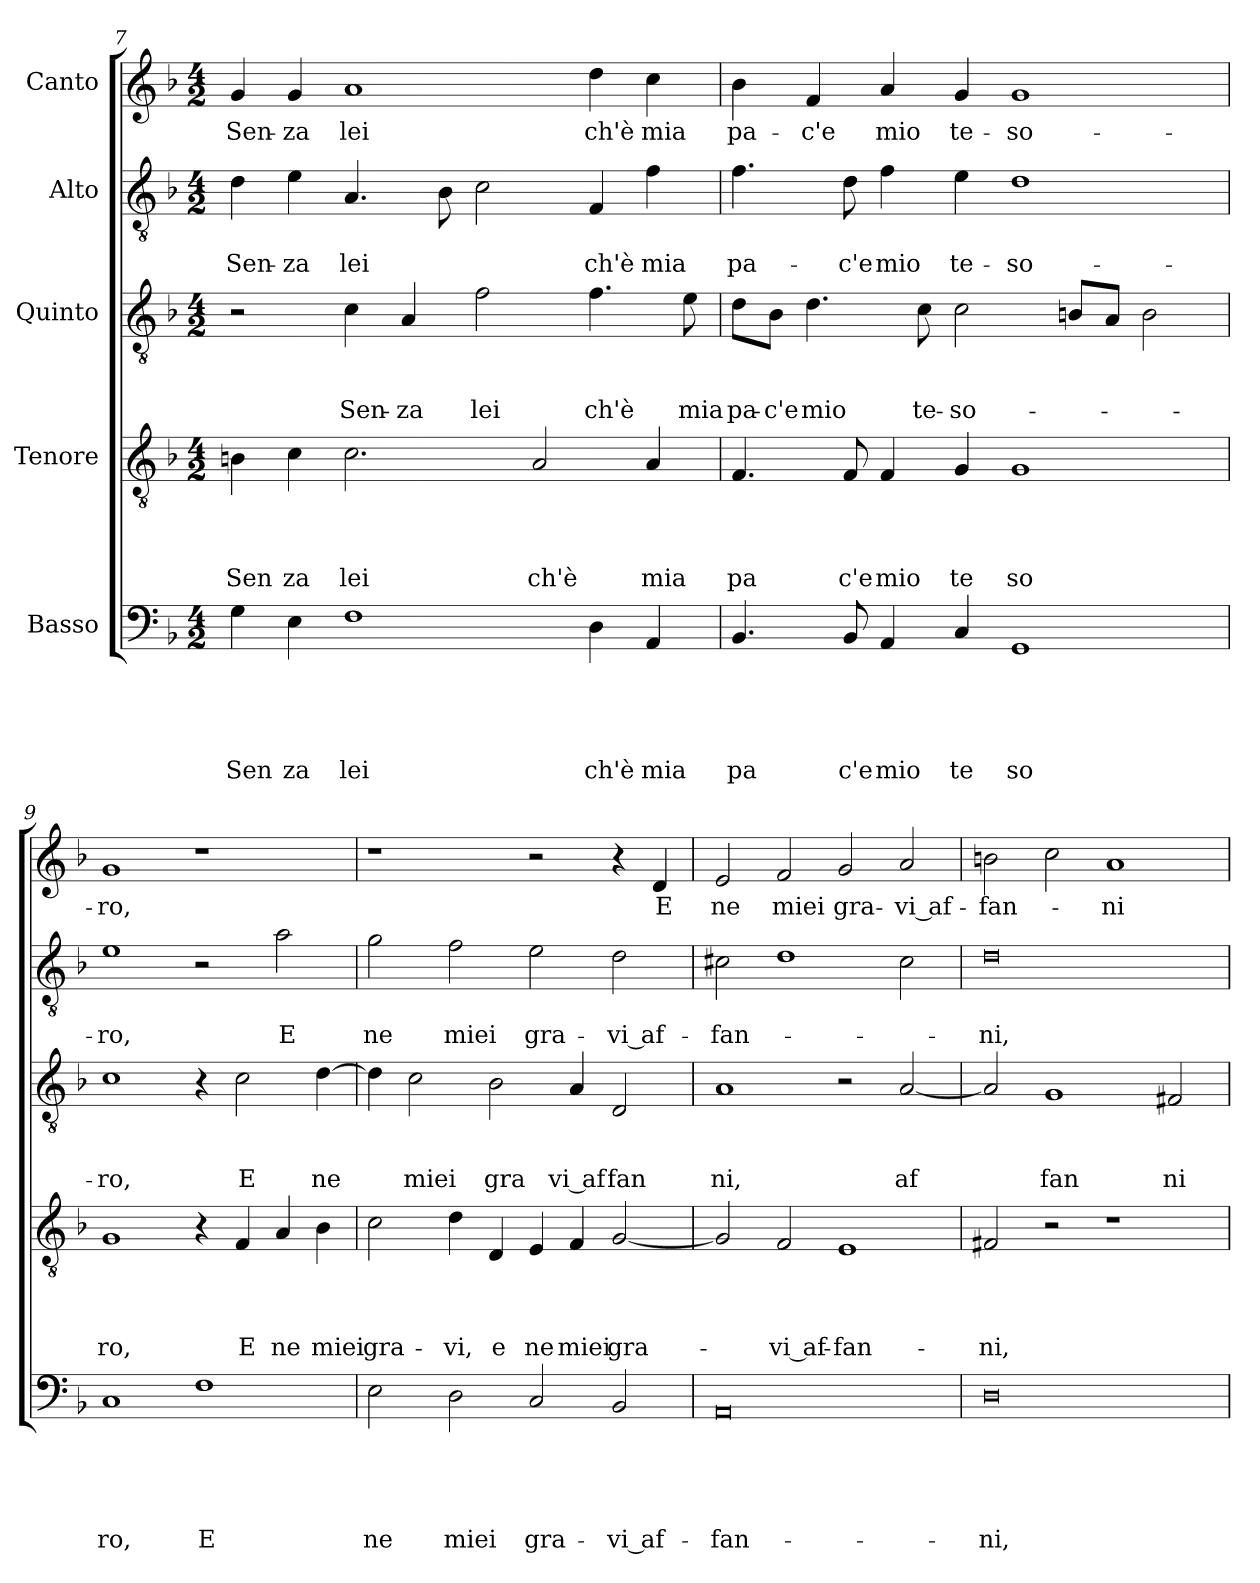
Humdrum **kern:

**kern	**text	**text	**text	**text	**text	**kern	**text	**text	**text	**text	**kern	**text	**text	**text	**kern	**text	**text	**kern	**text
*part5	*part5	*part5	*part5	*part5	*part5	*part4	*part4	*part4	*part4	*part4	*part3	*part3	*part3	*part3	*part2	*part2	*part2	*part1	*part1
*staff5	*staff5	*staff5	*staff5	*staff5	*staff5	*staff4	*staff4	*staff4	*staff4	*staff4	*staff3	*staff3	*staff3	*staff3	*staff2	*staff2	*staff2	*staff1	*staff1
*I"Basso	*	*	*	*	*	*I"Tenore	*	*	*	*	*I"Quinto	*	*	*	*I"Alto	*	*	*I"Canto	*
*clefF4	*	*	*	*	*	*clefGv2	*	*	*	*	*clefGv2	*	*	*	*clefGv2	*	*	*clefG2	*
*k[b-]	*	*	*	*	*	*k[b-]	*	*	*	*	*k[b-]	*	*	*	*k[b-]	*	*	*k[b-]	*
*F:	*	*	*	*	*	*F:	*	*	*	*	*F:	*	*	*	*F:	*	*	*F:	*
*M4/2	*	*	*	*	*	*M4/2	*	*	*	*	*M4/2	*	*	*	*M4/2	*	*	*M4/2	*
=7	=7	=7	=7	=7	=7	=7	=7	=7	=7	=7	=7	=7	=7	=7	=7	=7	=7	=7	=7
!	!	!	!	!	!LO:LY:b	!	!	!	!	!LO:LY:b	!	!	!	!	!	!	!LO:LY:b	!	!LO:LY:b
4G\	.	.	.	.	Sen	4Bn\	.	.	.	Sen	2r	.	.	.	4d\	.	Sen-	4g/	Sen-
!	!	!	!	!	!LO:LY:b	!	!	!	!	!LO:LY:b	!	!	!	!	!	!	!LO:LY:b	!	!LO:LY:b
4E\	.	.	.	.	za	4c\	.	.	.	za	.	.	.	.	4e\	.	-za	4g/	-za
!	!	!	!	!	!LO:LY:b	!	!	!	!	!LO:LY:b	!	!	!	!LO:LY:b	!	!	!LO:LY:b	!	!LO:LY:b
1F	.	.	.	.	lei	2.c\	.	.	.	lei	4c\	.	.	Sen-	4.A/	.	lei	1a	lei
!	!	!	!	!	!	!	!	!	!	!	!	!	!	!LO:LY:b	!	!	!	!	!
.	.	.	.	.	.	.	.	.	.	.	4A/	.	.	-za	.	.	.	.	.
.	.	.	.	.	.	.	.	.	.	.	.	.	.	.	8B-\	.	.	.	.
!	!	!	!	!	!	!	!	!	!	!	!	!	!	!LO:LY:b	!	!	!	!	!
.	.	.	.	.	.	.	.	.	.	.	2f\	.	.	lei	2c\	.	.	.	.
!	!	!	!	!	!	!	!	!	!	!LO:LY:b	!	!	!	!	!	!	!	!	!
.	.	.	.	.	.	2A/	.	.	.	ch'è	.	.	.	.	.	.	.	.	.
!	!	!	!	!	!LO:LY:b	!	!	!	!	!	!	!	!	!LO:LY:b	!	!	!LO:LY:b	!	!LO:LY:b
4D\	.	.	.	.	ch'è	.	.	.	.	.	4.f\	.	.	ch'è	4F/	.	ch'è	4dd\	ch'è
!	!	!	!	!	!LO:LY:b	!	!	!	!	!LO:LY:b	!	!	!	!	!	!	!LO:LY:b	!	!LO:LY:b
4AA/	.	.	.	.	mia	4A/	.	.	.	mia	.	.	.	.	4f\	.	mia	4cc\	mia
!	!	!	!	!	!	!	!	!	!	!	!	!	!	!LO:LY:b	!	!	!	!	!
.	.	.	.	.	.	.	.	.	.	.	8e\	.	.	mia	.	.	.	.	.
=8	=8	=8	=8	=8	=8	=8	=8	=8	=8	=8	=8	=8	=8	=8	=8	=8	=8	=8	=8
!	!	!	!	!	!LO:LY:b	!	!	!	!	!LO:LY:b	!	!	!	!LO:LY:b	!	!	!LO:LY:b	!	!LO:LY:b
4.BB-/	.	.	.	.	pa	4.F/	.	.	.	pa	8d\L	.	.	pa-	4.f\	.	pa-	4b-\	pa-
!	!	!	!	!	!	!	!	!	!	!	!	!	!	!LO:LY:b	!	!	!	!	!
.	.	.	.	.	.	.	.	.	.	.	8B-\J	.	.	-c'e	.	.	.	.	.
!	!	!	!	!	!	!	!	!	!	!	!	!	!	!LO:LY:b	!	!	!	!	!LO:LY:b
.	.	.	.	.	.	.	.	.	.	.	4.d\	.	.	mio	.	.	.	4f/	-c'e
!	!	!	!	!	!LO:LY:b	!	!	!	!	!LO:LY:b	!	!	!	!	!	!	!LO:LY:b	!	!
8BB-/	.	.	.	.	c'e	8F/	.	.	.	c'e	.	.	.	.	8d\	.	-c'e	.	.
!	!	!	!	!	!LO:LY:b	!	!	!	!	!LO:LY:b	!	!	!	!	!	!	!LO:LY:b	!	!LO:LY:b
4AA/	.	.	.	.	mio	4F/	.	.	.	mio	.	.	.	.	4f\	.	mio	4a/	mio
!	!	!	!	!	!	!	!	!	!	!	!	!	!	!LO:LY:b	!	!	!	!	!
.	.	.	.	.	.	.	.	.	.	.	8c\	.	.	te-	.	.	.	.	.
!	!	!	!	!	!LO:LY:b	!	!	!	!	!LO:LY:b	!	!	!	!LO:LY:b	!	!	!LO:LY:b	!	!LO:LY:b
4C/	.	.	.	.	te	4G/	.	.	.	te	2c\	.	.	-so-	4e\	.	te-	4g/	te-
!	!	!	!	!	!LO:LY:b	!	!	!	!	!LO:LY:b	!	!	!	!	!	!	!LO:LY:b	!	!LO:LY:b
1GG	.	.	.	.	so	1G	.	.	.	so	.	.	.	.	1d	.	-so-	1g	-so-
.	.	.	.	.	.	.	.	.	.	.	8Bn/L	.	.	.	.	.	.	.	.
.	.	.	.	.	.	.	.	.	.	.	8A/J	.	.	.	.	.	.	.	.
.	.	.	.	.	.	.	.	.	.	.	2B\	.	.	.	.	.	.	.	.
!!LO:LB:g=z
=9	=9	=9	=9	=9	=9	=9	=9	=9	=9	=9	=9	=9	=9	=9	=9	=9	=9	=9	=9
!	!	!	!	!	!LO:LY:b	!	!	!	!	!LO:LY:b	!	!	!	!LO:LY:b	!	!	!LO:LY:b	!	!LO:LY:b
1C	.	.	.	.	ro,	1G	.	.	.	ro,	1c	.	.	-ro,	1e	.	-ro,	1g	-ro,
!	!	!	!	!	!LO:LY:b	!	!	!	!	!	!	!	!	!	!	!	!	!	!
1F	.	.	.	.	E	4r	.	.	.	.	4r	.	.	.	2r	.	.	1r	.
!	!	!	!	!	!	!	!	!	!	!LO:LY:b	!	!	!	!LO:LY:b	!	!	!	!	!
.	.	.	.	.	.	4F/	.	.	.	E	2c\	.	.	E	.	.	.	.	.
!	!	!	!	!	!	!	!	!	!	!LO:LY:b	!	!	!	!	!	!	!LO:LY:b	!	!
.	.	.	.	.	.	4A/	.	.	.	ne	.	.	.	.	2a\	.	E	.	.
!	!	!	!	!	!	!	!	!	!	!LO:LY:b	!	!	!	!LO:LY:b	!	!	!	!	!
.	.	.	.	.	.	4B-\	.	.	.	miei	[>4d\	.	.	ne	.	.	.	.	.
=10	=10	=10	=10	=10	=10	=10	=10	=10	=10	=10	=10	=10	=10	=10	=10	=10	=10	=10	=10
!	!	!	!	!	!LO:LY:b	!	!	!	!	!LO:LY:b	!	!	!	!	!	!	!LO:LY:b	!	!
2E\	.	.	.	.	ne	2c\	.	.	.	gra-	4d\]	.	.	.	2g\	.	ne	1r	.
!	!	!	!	!	!	!	!	!	!	!	!	!	!	!LO:LY:b	!	!	!	!	!
.	.	.	.	.	.	.	.	.	.	.	2c\	.	.	miei	.	.	.	.	.
!	!	!	!	!	!LO:LY:b	!	!	!	!	!LO:LY:b	!	!	!	!	!	!	!LO:LY:b	!	!
2D\	.	.	.	.	miei	4d\	.	.	.	-vi,	.	.	.	.	2f\	.	miei	.	.
!	!	!	!	!	!	!	!	!	!	!LO:LY:b	!	!	!	!LO:LY:b	!	!	!	!	!
.	.	.	.	.	.	4D/	.	.	.	e	2B-\	.	.	gra	.	.	.	.	.
!	!	!	!	!	!LO:LY:b	!	!	!	!	!LO:LY:b	!	!	!	!	!	!	!LO:LY:b	!	!
2C/	.	.	.	.	gra-	4E/	.	.	.	ne	.	.	.	.	2e\	.	gra-	2r	.
!	!	!	!	!	!	!	!	!	!	!LO:LY:b	!	!	!	!LO:LY:b:rj	!	!	!	!	!
.	.	.	.	.	.	4F/	.	.	.	miei	4A/	.	.	vi af	.	.	.	.	.
!	!	!	!	!	!LO:LY:b:rj	!	!	!	!	!LO:LY:b	!	!	!	!LO:LY:b	!	!	!LO:LY:b:rj	!	!
2BB-/	.	.	.	.	-vi af-	[<2G/	.	.	.	gra-	2D/	.	.	fan	2d\	.	-vi af-	4r	.
!	!	!	!	!	!	!	!	!	!	!	!	!	!	!	!	!	!	!	!LO:LY:b
.	.	.	.	.	.	.	.	.	.	.	.	.	.	.	.	.	.	4d/	E
=11	=11	=11	=11	=11	=11	=11	=11	=11	=11	=11	=11	=11	=11	=11	=11	=11	=11	=11	=11
!	!	!	!	!	!LO:LY:b	!	!	!	!	!	!	!	!	!LO:LY:b	!	!	!LO:LY:b	!	!LO:LY:b
0AA	.	.	.	.	-fan-	2G/]	.	.	.	.	1A	.	.	ni,	2c#X\	.	-fan-	2e/	ne
!	!	!	!	!	!	!	!	!	!	!LO:LY:b:rj	!	!	!	!	!	!	!	!	!LO:LY:b
.	.	.	.	.	.	2F/	.	.	.	-vi af-	.	.	.	.	1d	.	.	2f/	miei
!	!	!	!	!	!	!	!	!	!	!LO:LY:b	!	!	!	!	!	!	!	!	!LO:LY:b
.	.	.	.	.	.	1E	.	.	.	-fan-	2r	.	.	.	.	.	.	2g/	gra-
!	!	!	!	!	!	!	!	!	!	!	!	!	!	!LO:LY:b	!	!	!	!	!LO:LY:b:rj
.	.	.	.	.	.	.	.	.	.	.	[<2A/	.	.	af	2c#\	.	.	2a/	-vi af-
=12	=12	=12	=12	=12	=12	=12	=12	=12	=12	=12	=12	=12	=12	=12	=12	=12	=12	=12	=12
!	!	!	!	!	!LO:LY:b	!	!	!	!	!LO:LY:b	!	!	!	!	!	!	!LO:LY:b	!	!LO:LY:b
0D	.	.	.	.	-ni,	2F#X/	.	.	.	-ni,	2A/]	.	.	.	0d	.	-ni,	2bn\	-fan-
!	!	!	!	!	!	!	!	!	!	!	!	!	!	!LO:LY:b	!	!	!	!	!
.	.	.	.	.	.	2r	.	.	.	.	1G	.	.	fan	.	.	.	2cc\	.
!	!	!	!	!	!	!	!	!	!	!	!	!	!	!	!	!	!	!	!LO:LY:b
.	.	.	.	.	.	1r	.	.	.	.	.	.	.	.	.	.	.	1a	-ni
!	!	!	!	!	!	!	!	!	!	!	!	!	!	!LO:LY:b	!	!	!	!	!
.	.	.	.	.	.	.	.	.	.	.	2F#X/	.	.	ni	.	.	.	.	.
=	=	=	=	=	=	=	=	=	=	=	=	=	=	=	=	=	=	=	=
*-	*-	*-	*-	*-	*-	*-	*-	*-	*-	*-	*-	*-	*-	*-	*-	*-	*-	*-	*-
